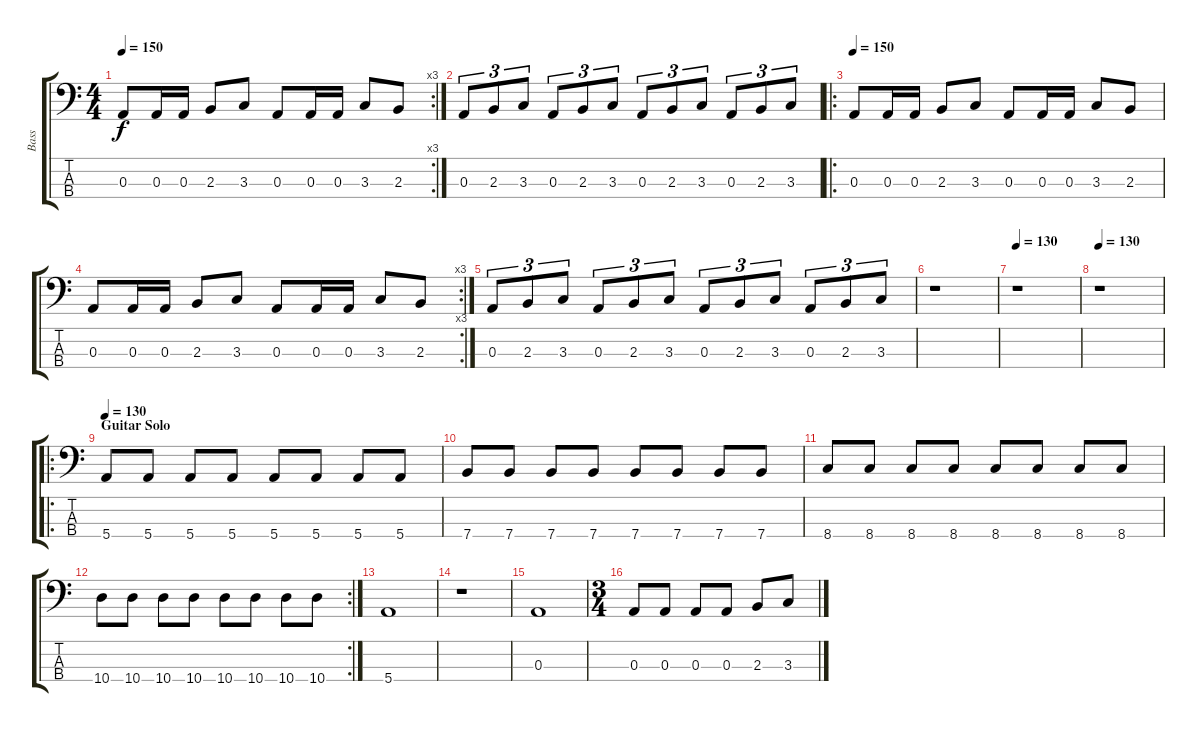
\track ("Bass" "Bass") {instrument electricbasspick}
\staff {score tabs}
\tuning (G2 D2 A1 E1) {hide}
\rc 3
\ts (4 4)
\tempo 150
\clef f4
\ks c
0.3.8{dy f} 0.3.16 0.3.16 2.3.8 3.3.8 0.3.8 0.3.16 0.3.16 3.3.8 2.3.8 |
0.3.8{tu (3 2)} 2.3.8{tu (3 2)} 3.3.8{tu (3 2)} 0.3.8{tu (3 2)} 2.3.8{tu (3 2)} 3.3.8{tu (3 2)} 0.3.8{tu (3 2)} 2.3.8{tu (3 2)} 3.3.8{tu (3 2)} 0.3.8{tu (3 2)} 2.3.8{tu (3 2)} 3.3.8{tu (3 2)} |
\ro
\tempo 150
0.3.8 0.3.16 0.3.16 2.3.8 3.3.8 0.3.8 0.3.16 0.3.16 3.3.8 2.3.8 |
\rc 3
0.3.8 0.3.16 0.3.16 2.3.8 3.3.8 0.3.8 0.3.16 0.3.16 3.3.8 2.3.8 |
0.3.8{tu (3 2)} 2.3.8{tu (3 2)} 3.3.8{tu (3 2)} 0.3.8{tu (3 2)} 2.3.8{tu (3 2)} 3.3.8{tu (3 2)} 0.3.8{tu (3 2)} 2.3.8{tu (3 2)} 3.3.8{tu (3 2)} 0.3.8{tu (3 2)} 2.3.8{tu (3 2)} 3.3.8{tu (3 2)} |
r.1 |
\tempo 130
r.1 |
\tempo 130
r.1 |
\ro
\section ("" "Guitar Solo")
\tempo 130
5.4.8 5.4.8 5.4.8 5.4.8 5.4.8 5.4.8 5.4.8 5.4.8 |
7.4.8 7.4.8 7.4.8 7.4.8 7.4.8 7.4.8 7.4.8 7.4.8 |
8.4.8 8.4.8 8.4.8 8.4.8 8.4.8 8.4.8 8.4.8 8.4.8 |
\rc 2
10.4.8 10.4.8 10.4.8 10.4.8 10.4.8 10.4.8 10.4.8 10.4.8 |
5.4.1 |
r.1 |
0.3.1 |
\ts (3 4)
0.3.8 0.3.8 0.3.8 0.3.8 2.3.8 3.3.8
